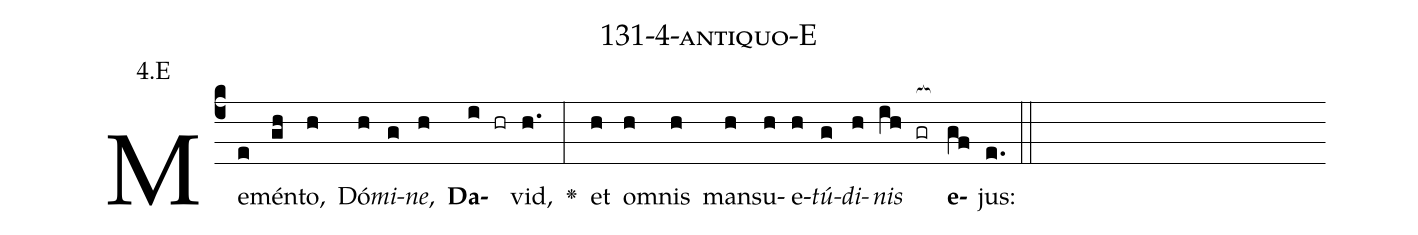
name: 131-4-antiquo-E;
annotation: 4.E;
%%
(c4)Me(e)mén(gh)to,(h) Dó(h)<i>mi</i>(g)<i>ne</i>,(h) <b>Da</b>(i hr)vid,(h.) <v>\greheightstar</v>(:) et(h) om(h)nis(h) man(h)su(h)e(h)<i>tú</i>(g)<i>di</i>(h)<i>nis</i>(ih gr[ocb:1{]) <b>e</b>(gf[ocb:0}])jus:(e.) (::)


%E(h) u(g) o(h) u(ih) a(gf) e.(e.) (::)
